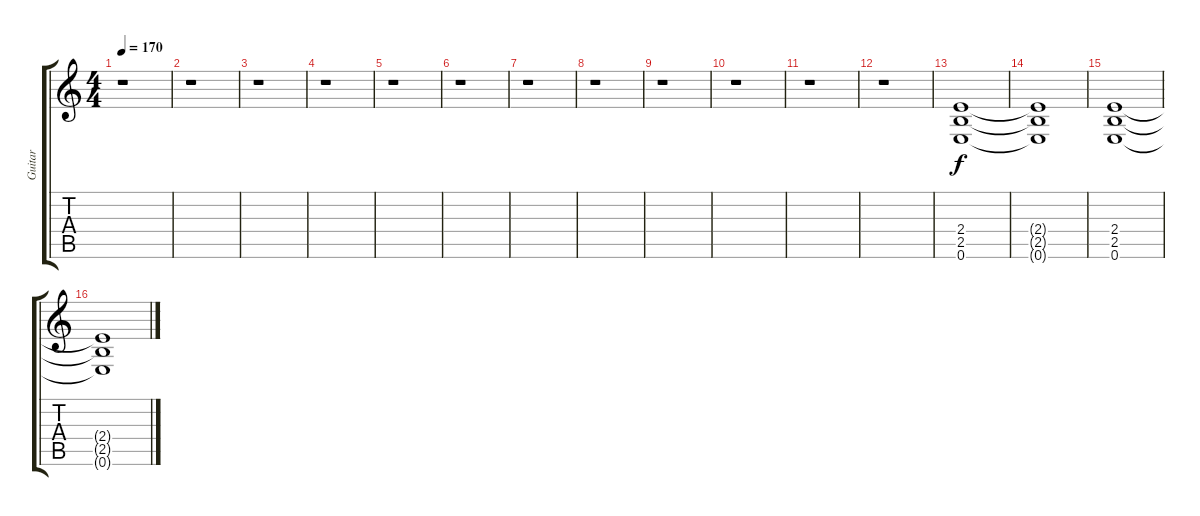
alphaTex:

\track ("Guitar" "Guitar") {instrument overdrivenguitar}
\staff {score tabs}
\tuning (E4 B3 G3 D3 A2 E2) {hide}
\ts (4 4)
\tempo 170
\clef g2
\ks c
r.1{dy f instrument overdrivenguitar} |
r.1 |
r.1 |
r.1 |
r.1 |
r.1 |
r.1 |
r.1 |
r.1 |
r.1 |
r.1 |
r.1 |
(2.4 2.5 0.6).1 |
(2.4{t} 2.5{t} 0.6{t}).1 |
(2.4 2.5 0.6).1 |
(2.4{t} 2.5{t} 0.6{t}).1
